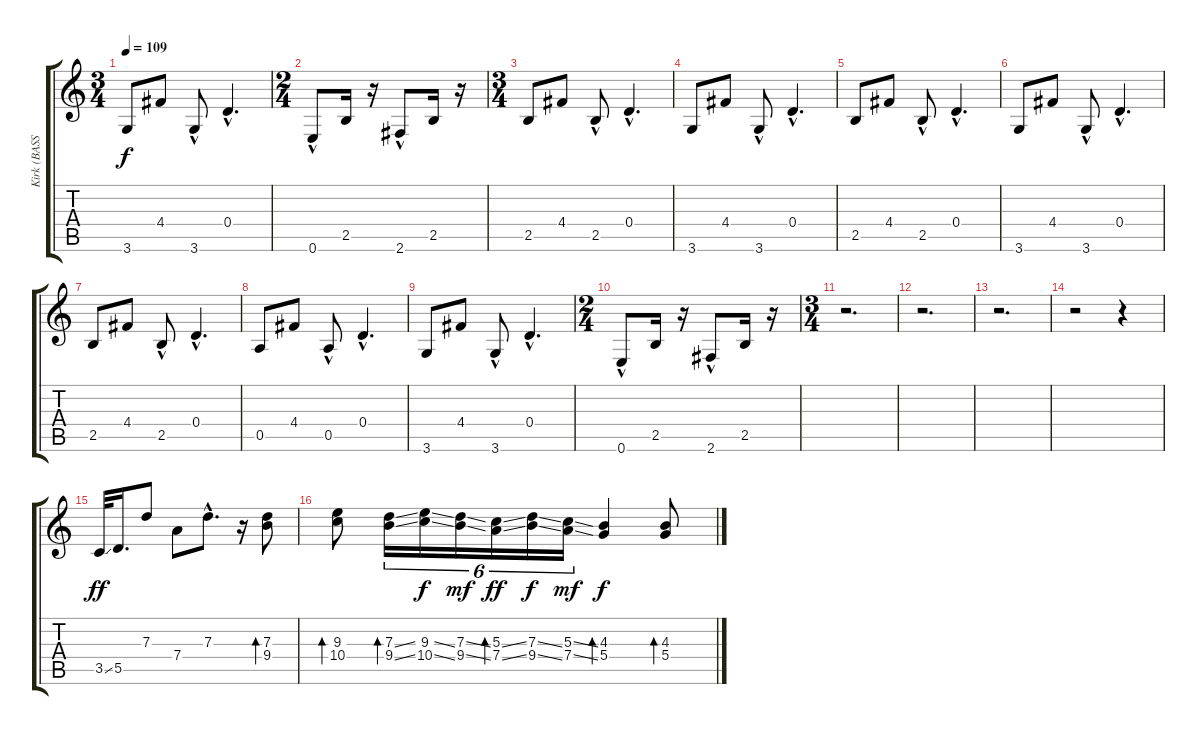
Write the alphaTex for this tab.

\track ("Kirk (BASS)" "Kirk (BASS") {instrument acousticguitarsteel}
\staff {score tabs}
\tuning (E4 B3 G3 D3 A2 E2) {hide}
\ts (3 4)
\tempo 109
\clef g2
\ks c
3.6.8{dy f} 4.4.8 3.6{hac}.8 0.4{hac}.4{d} |
\ts (2 4)
0.6{hac}.8 2.5.16 r.16 2.6{hac}.8 2.5.16 r.16 |
\ts (3 4)
2.5.8 4.4.8 2.5{hac}.8 0.4{hac}.4{d} |
3.6.8 4.4.8 3.6{hac}.8 0.4{hac}.4{d} |
2.5.8 4.4.8 2.5{hac}.8 0.4{hac}.4{d} |
3.6.8 4.4.8 3.6{hac}.8 0.4{hac}.4{d} |
2.5.8 4.4.8 2.5{hac}.8 0.4{hac}.4{d} |
0.5.8 4.4.8 0.5{hac}.8 0.4{hac}.4{d} |
3.6.8 4.4.8 3.6{hac}.8 0.4{hac}.4{d} |
\ts (2 4)
0.6{hac}.8 2.5.16 r.16 2.6{hac}.8 2.5.16 r.16 |
\ts (3 4)
r.2{d} |
r.2{d} |
r.2{d} |
r.2 r.4 |
3.5{ss}.32{dy ff} 5.5.16{d} 7.3.8 7.4.8 7.3{hac}.8{d} r.16 (7.3 9.4).8{bd 120} |
(9.3 10.4).8{bd 120} (7.3{ss} 9.4{ss}).16{tu (6 4) bd 120} (9.3{ss} 10.4{ss}).16{tu (6 4) dy f} (7.3{ss} 9.4{ss}).16{tu (6 4) dy mf} (5.3{ss} 7.4{ss}).16{tu (6 4) bd 120 dy ff} (7.3{ss} 9.4{ss}).16{tu (6 4) dy f} (5.3{ss} 7.4{ss}).16{tu (6 4) dy mf} (4.3 5.4).4{bd 120 dy f} (4.3 5.4).8{bd 120}
